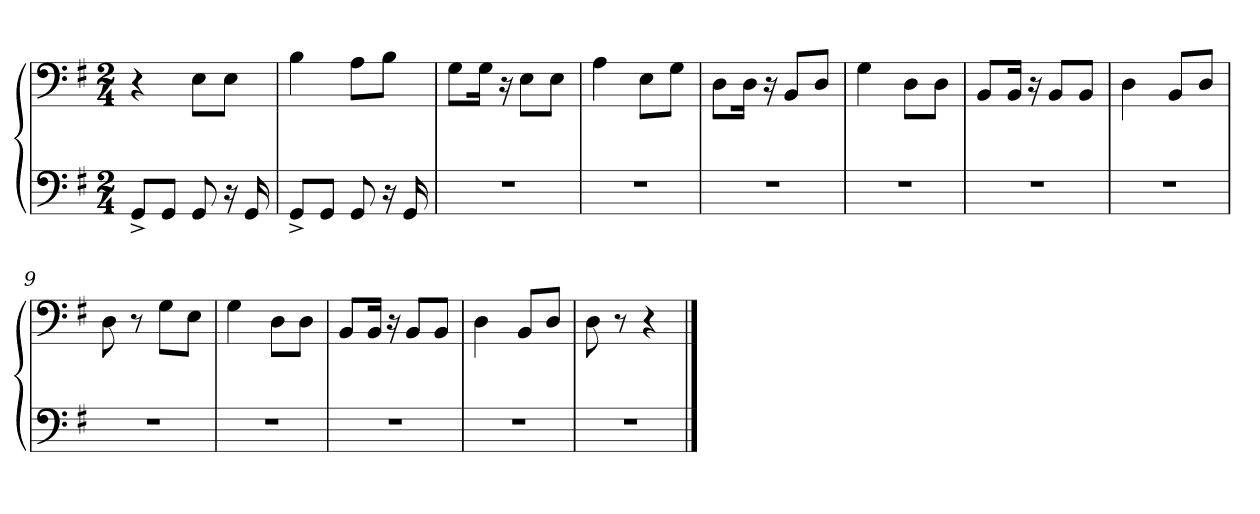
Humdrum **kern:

**kern	**kern
*part1	*part1
*staff2	*staff1
*clefF4	*clefF4
*k[f#]	*k[f#]
*M2/4	*M2/4
=1	=1
8GG^/L	4r
8GG/J	.
8GG/	8E\L
16r	8E\J
16GG/	.
=2	=2
8GG^/L	4B\
8GG/J	.
8GG/	8A\L
16r	8B\J
16GG/	.
=3	=3
2r	8G\L
.	16G\Jk
.	16r
.	8E\L
.	8E\J
=4	=4
2r	4A\
.	8E\L
.	8G\J
=5	=5
2r	8D\L
.	16D\Jk
.	16r
.	8BB/L
.	8D/J
=6	=6
2r	4G\
.	8D\L
.	8D\J
=7	=7
2r	8BB/L
.	16BB/Jk
.	16r
.	8BB/L
.	8BB/J
=8	=8
2r	4D\
.	8BB/L
.	8D/J
=9	=9
2r	8D\
.	8r
.	8G\L
.	8E\J
=10	=10
2r	4G\
.	8D\L
.	8D\J
=11	=11
2r	8BB/L
.	16BB/Jk
.	16r
.	8BB/L
.	8BB/J
=12	=12
2r	4D\
.	8BB/L
.	8D/J
=13	=13
2r	8D\
.	8r
.	4r
==	==
*-	*-
